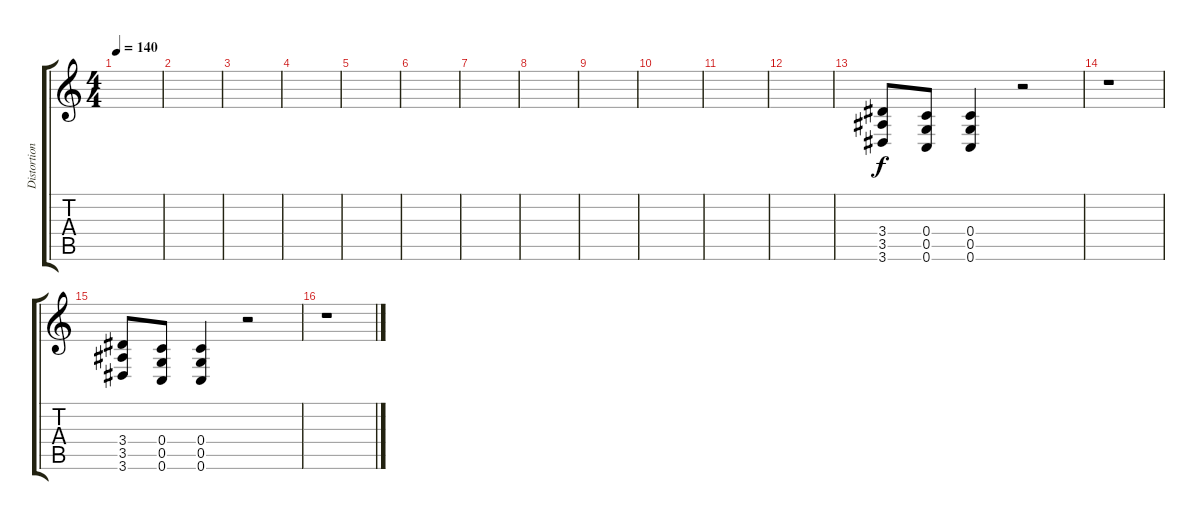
\track ("Distortion Guitar" "Distortion") {instrument distortionguitar}
\staff {score tabs}
\tuning (D4 A3 F3 C3 G2 C2) {hide}
\ts (4 4)
\tempo 140
\clef g2
\ks c
|
|
|
|
|
|
|
|
|
|
|
|
(3.4 3.5 3.6).8 (0.4 0.5 0.6).8 (0.4 0.5 0.6).4 r.2 |
r.1 |
(3.4 3.5 3.6).8 (0.4 0.5 0.6).8 (0.4 0.5 0.6).4 r.2 |
r.1
